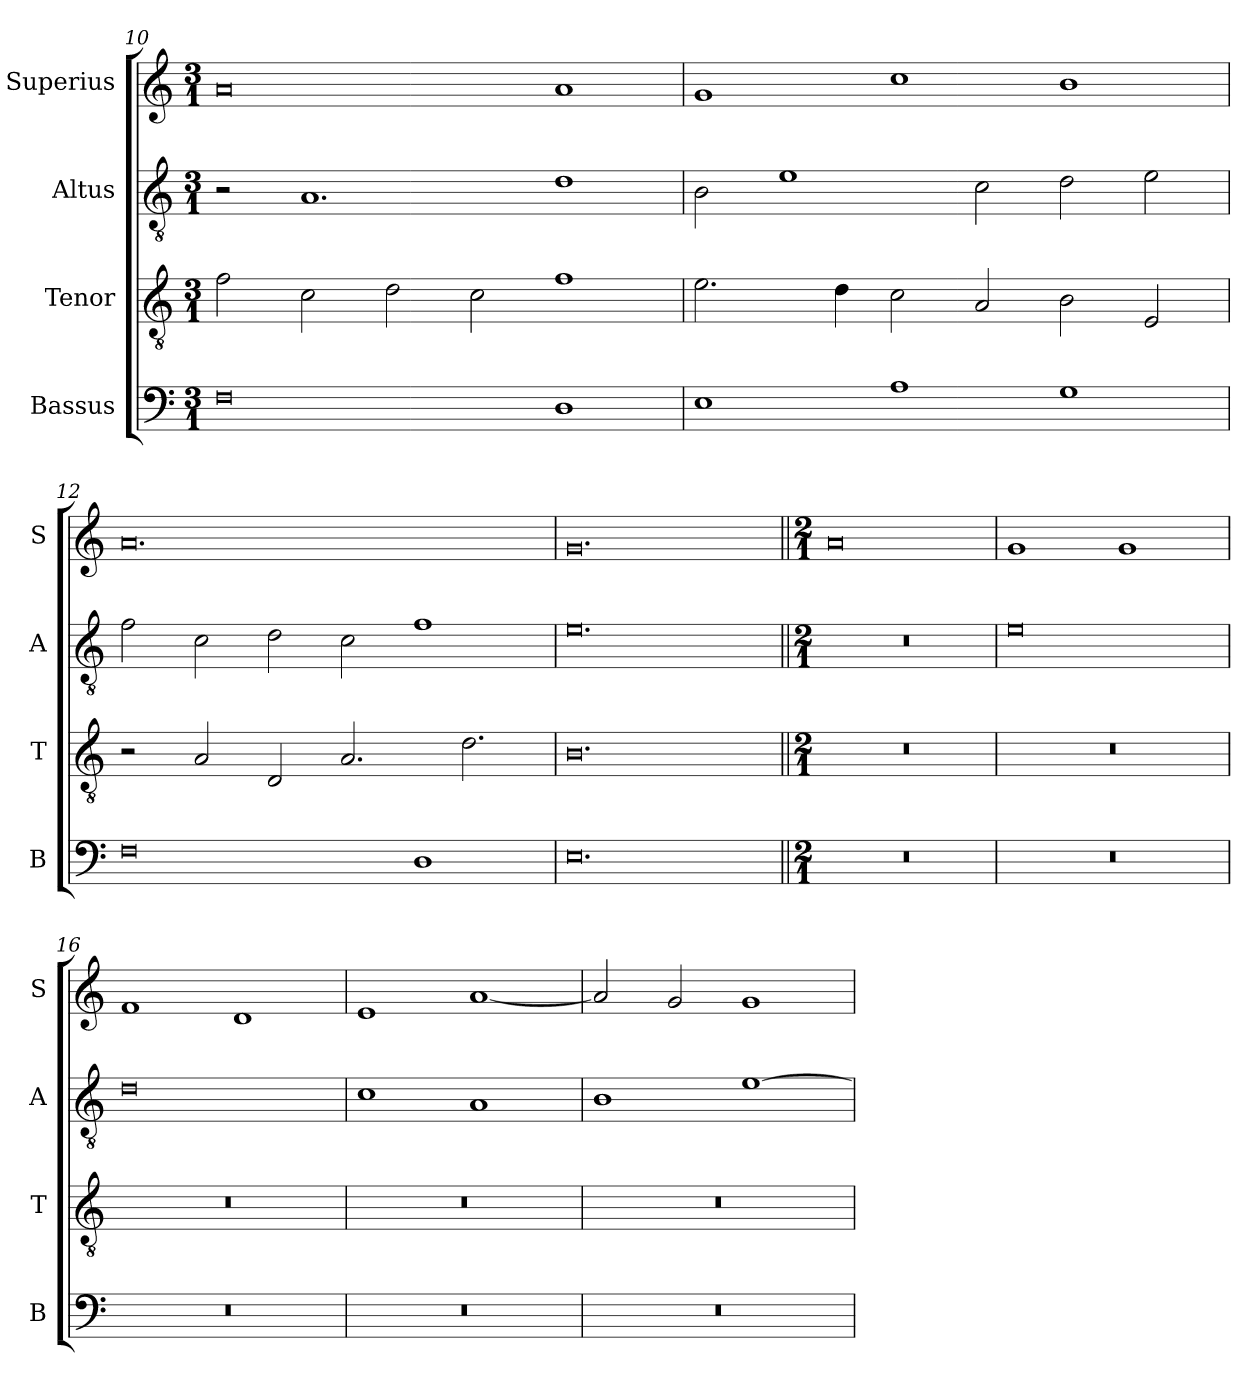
**kern	**kern	**kern	**kern
*part4	*part3	*part2	*part1
*staff4	*staff3	*staff2	*staff1
*I"Bassus	*I"Tenor	*I"Altus	*I"Superius
*I'B	*I'T	*I'A	*I'S
*clefF4	*clefGv2	*clefGv2	*clefG2
*k[]	*k[]	*k[]	*k[]
*M3/1	*M3/1	*M3/1	*M3/1
=10	=10	=10	=10
0F	2f\	2r	0a
.	2c\	1.A	.
.	2d\	.	.
.	2c\	.	.
1D	1f	1d	1a
=11	=11	=11	=11
1E	2.e\	2B\	1g
.	.	1e	.
.	4d\	.	.
1A	2c\	.	1cc
.	2A/	2c\	.
1G	2B\	2d\	1b
.	2E/	2e\	.
=12	=12	=12	=12
0F	2r	2f\	0.a
.	2A/	2c\	.
.	2D/	2d\	.
.	2.A/	2c\	.
1D	.	1f	.
.	2.d\	.	.
=13	=13	=13	=13
0.E	0.B	0.e	0.g
!!LO:LB:g=z
=14||	=14||	=14||	=14||
*M2/1	*M2/1	*M2/1	*M2/1
0r	0r	0r	0a
=15	=15	=15	=15
0r	0r	0e	1g
.	.	.	1g
=16	=16	=16	=16
0r	0r	0d	1f
.	.	.	1d
=17	=17	=17	=17
0r	0r	1c	1e
.	.	1A	[1a
=18	=18	=18	=18
0r	0r	1B	2a/]
.	.	.	2g/
.	.	[1e	1g
=	=	=	=
*-	*-	*-	*-
